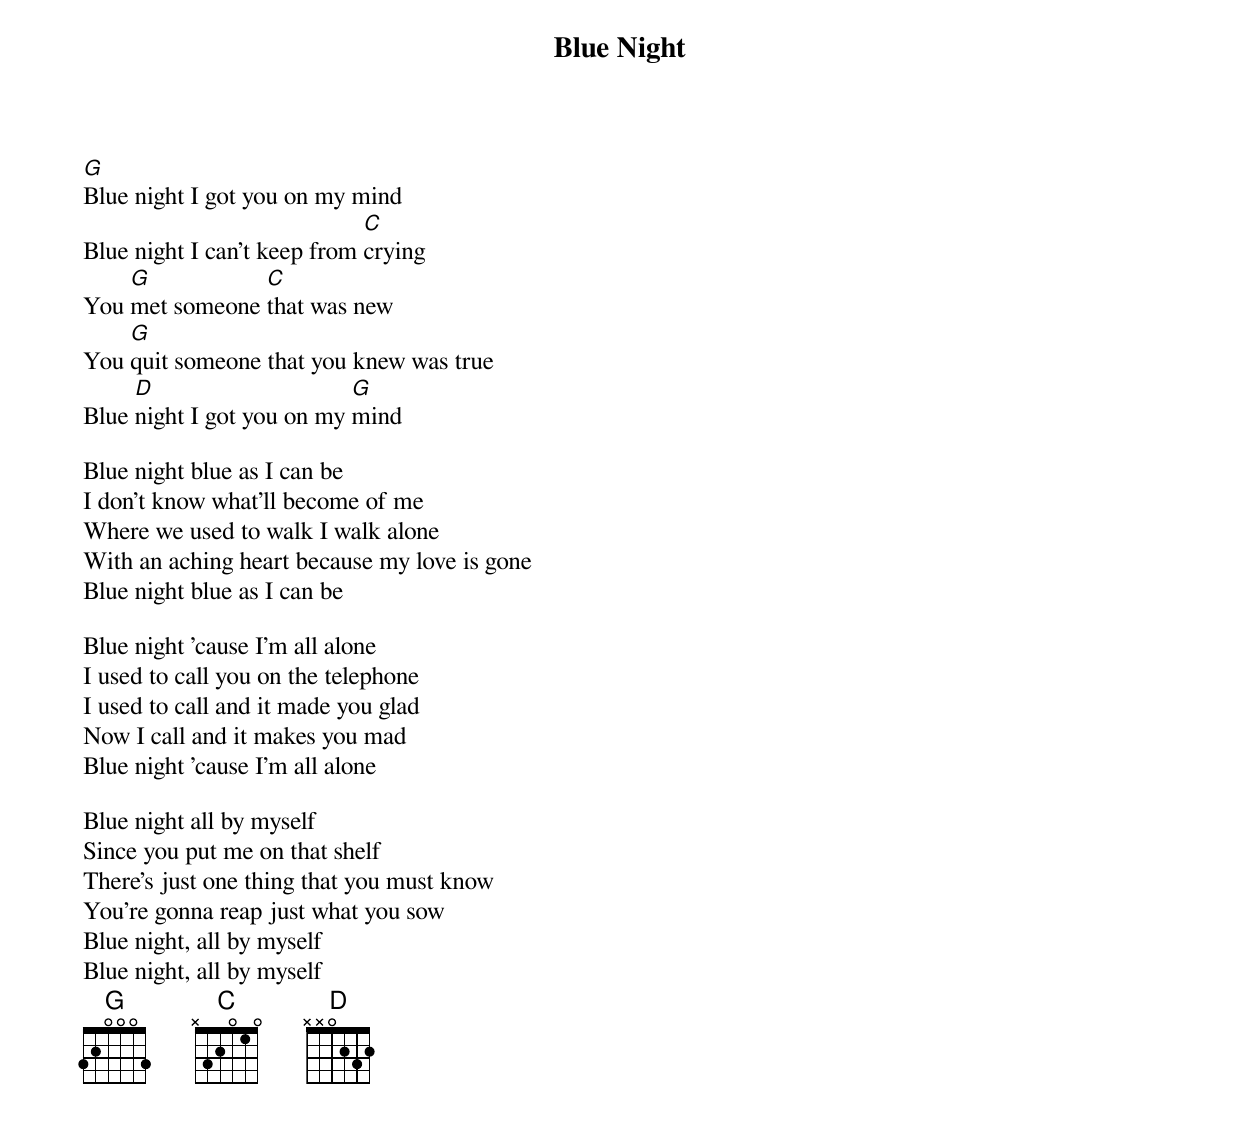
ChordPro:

{title: Blue Night}

[G]Blue night I got you on my mind
Blue night I can't keep from [C]crying
You [G]met someone [C]that was new
You [G]quit someone that you knew was true
Blue [D]night I got you on my [G]mind

Blue night blue as I can be
I don't know what'll become of me
Where we used to walk I walk alone
With an aching heart because my love is gone
Blue night blue as I can be

Blue night 'cause I'm all alone
I used to call you on the telephone
I used to call and it made you glad
Now I call and it makes you mad
Blue night 'cause I'm all alone

Blue night all by myself
Since you put me on that shelf
There's just one thing that you must know
You're gonna reap just what you sow
Blue night, all by myself
Blue night, all by myself
